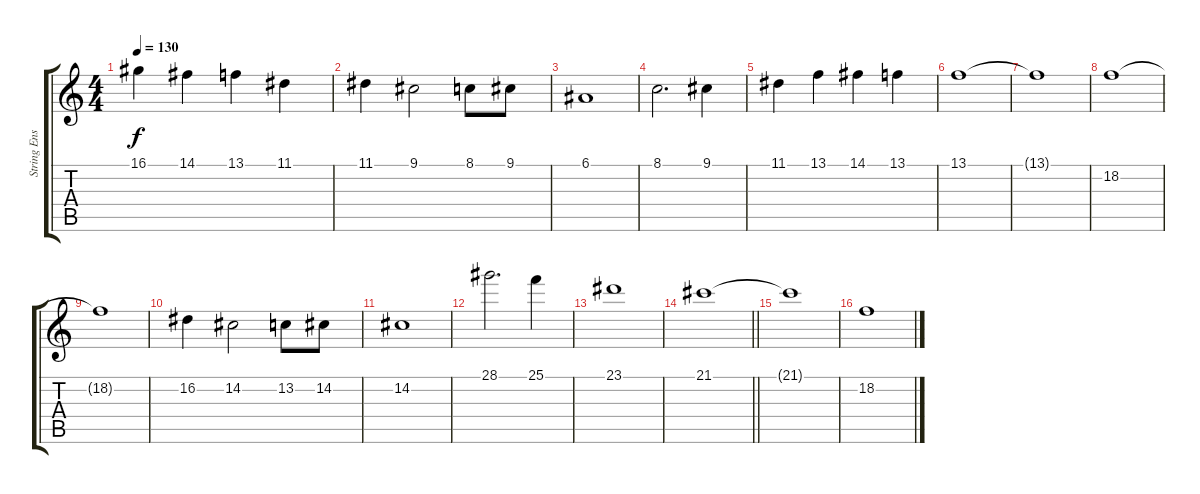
\track ("String Ensemble" "String Ens") {instrument stringensemble1}
\staff {score tabs}
\tuning (E4 B3 G3 D3 A2 E2) {hide}
\ts (4 4)
\tempo 130
\clef g2
\ks c
16.1.4{dy f} 14.1.4 13.1.4 11.1.4 |
11.1.4 9.1.2 8.1.8 9.1.8 |
6.1.1 |
8.1.2{d} 9.1.4 |
11.1.4 13.1.4 14.1.4 13.1.4 |
13.1.1 |
13.1{t}.1 |
18.2.1{volume 10} |
18.2{t}.1 |
16.2.4 14.2.2 13.2.8 14.2.8 |
14.2.1 |
28.1.2{d} 25.1.4 |
23.1.1 |
\barLineRight lightlight
21.1.1 |
21.1{t}.1 |
18.2.1{volume 10}
